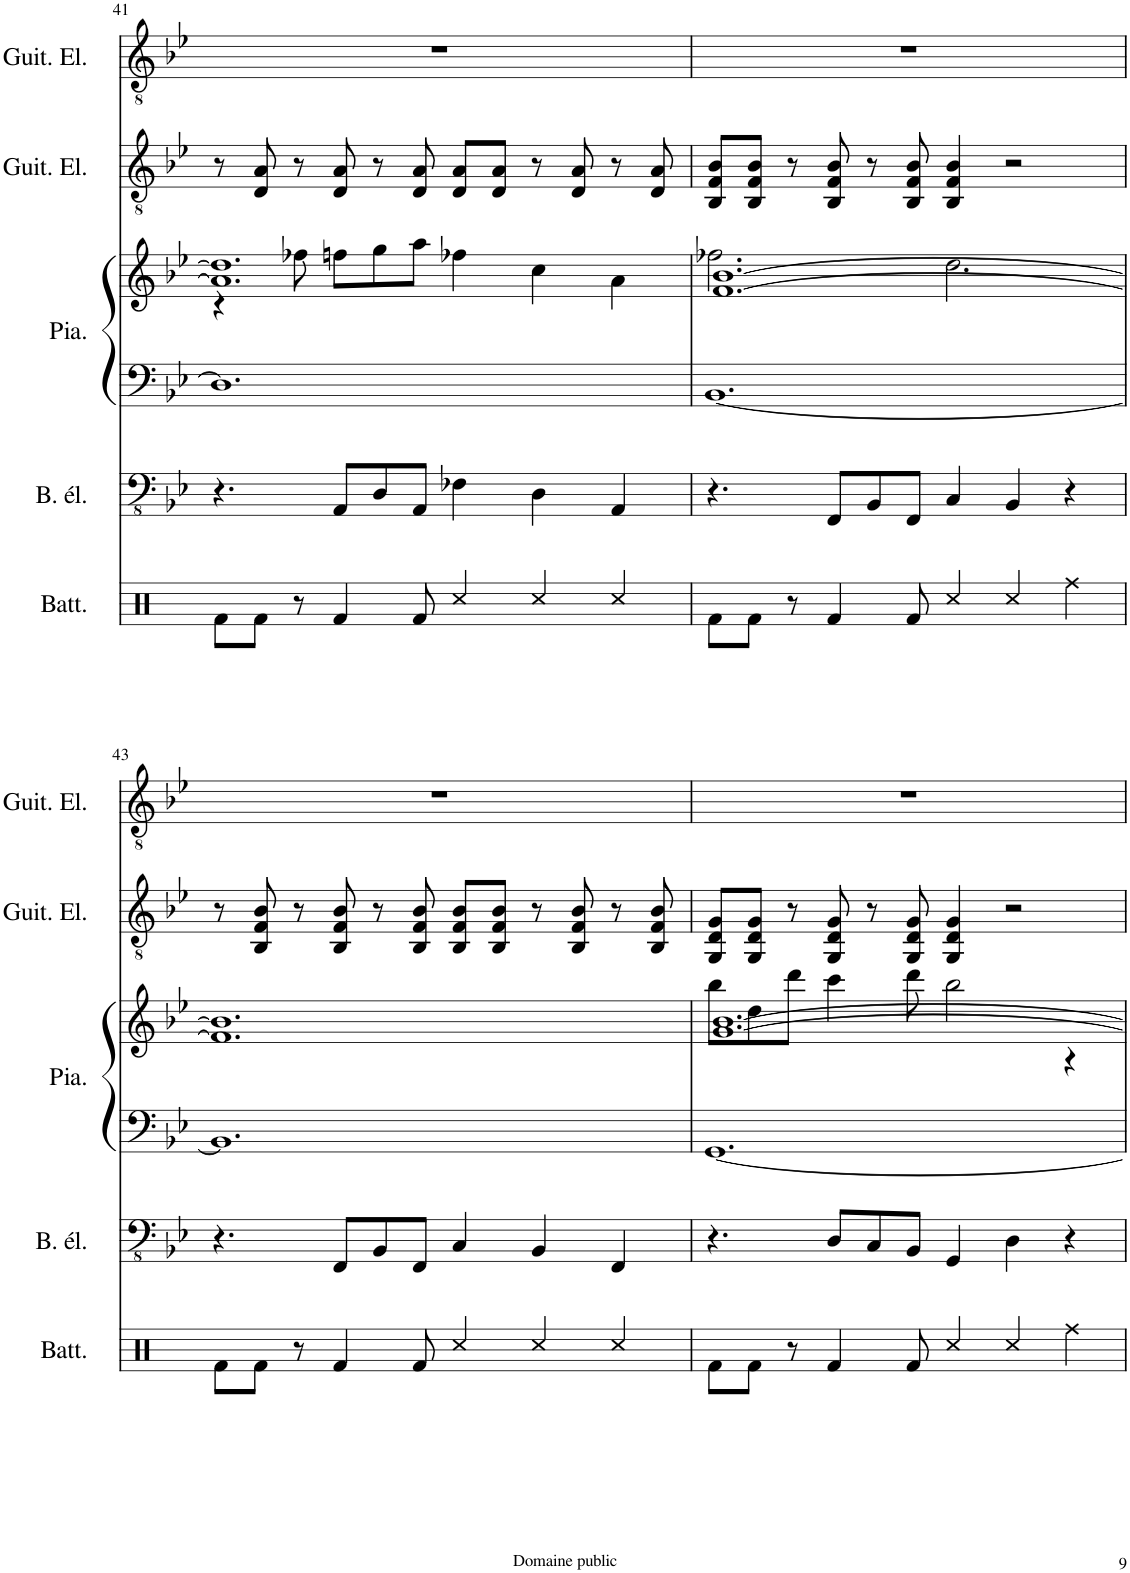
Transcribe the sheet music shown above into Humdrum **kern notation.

**kern	**kern	**kern	**kern	**kern	**kern
*part5	*part4	*part3	*part3	*part2	*part1
*staff6	*staff5	*staff4	*staff3	*staff2	*staff1
*I"Batterie	*I"Basse électrique	*I"Piano	*	*I"Guitare électrique	*I"Guitare électrique
*I'Batt.	*I'B. él.	*I'Pia.	*	*I'Guit. El.	*I'Guit. El.
!!LO:PB:g=z
*clefX	*clefFv4	*clefF4	*clefG2	*clefGv2	*clefGv2
*k[]	*k[b-e-]	*k[b-e-]	*k[b-e-]	*k[b-e-]	*k[b-e-]
*M12/8	*M12/8	*M12/8	*M12/8	*M12/8	*M12/8
=41	=41	=41	=41	=41	=41
*	*	*	*^	*	*
8Rf\L	4.r	1.D]	1.a] 1.dd]	4r	8r	1.r
8Rf\J	.	.	.	.	8D/ 8A/	.
8r	.	.	.	8ff-X\	8r	.
4Rf/	8AAA/L	.	.	8ffn\L	8D/ 8A/	.
.	8DD/	.	.	8gg\	8r	.
8Rf/	8AAA/J	.	.	8aa\J	8D/ 8A/	.
4Rcc/	4FF-X\	.	.	4ff-X\	8D/ 8A/L	.
.	.	.	.	.	8D/ 8A/J	.
4Rcc/	4DD\	.	.	4cc\	8r	.
.	.	.	.	.	8D/ 8A/	.
4Rcc/	4AAA/	.	.	4a\	8r	.
.	.	.	.	.	8D/ 8A/	.
=42	=42	=42	=42	=42	=42	=42
8Rf\L	4.r	[1.BB-	[1.f [1.b-	2.ff-X\	8BB-/ 8F/ 8B-/L	1.r
8Rf\J	.	.	.	.	8BB-/ 8F/ 8B-/J	.
8r	.	.	.	.	8r	.
4Rf/	8FFF/L	.	.	.	8BB-/ 8F/ 8B-/	.
.	8BBB-/	.	.	.	8r	.
8Rf/	8FFF/J	.	.	.	8BB-/ 8F/ 8B-/	.
4Rcc/	4CC/	.	.	2.dd\	4BB-/ 4F/ 4B-/	.
4Rcc/	4BBB-/	.	.	.	2r	.
4Rff\	4r	.	.	.	.	.
*	*	*	*v	*v	*	*
!!LO:LB:g=z
=43	=43	=43	=43	=43	=43
8Rf\L	4.r	1.BB-]	1.f] 1.b-]	8r	1.r
8Rf\J	.	.	.	8BB-/ 8F/ 8B-/	.
8r	.	.	.	8r	.
4Rf/	8FFF/L	.	.	8BB-/ 8F/ 8B-/	.
.	8BBB-/	.	.	8r	.
8Rf/	8FFF/J	.	.	8BB-/ 8F/ 8B-/	.
4Rcc/	4CC/	.	.	8BB-/ 8F/ 8B-/L	.
.	.	.	.	8BB-/ 8F/ 8B-/J	.
4Rcc/	4BBB-/	.	.	8r	.
.	.	.	.	8BB-/ 8F/ 8B-/	.
4Rcc/	4FFF/	.	.	8r	.
.	.	.	.	8BB-/ 8F/ 8B-/	.
=44	=44	=44	=44	=44	=44
*	*	*	*^	*	*
8Rf\L	4.r	[1.GG	[1.g [1.b-	8bb-\L	8GG/ 8D/ 8G/L	1.r
8Rf\J	.	.	.	8dd\	8GG/ 8D/ 8G/J	.
8r	.	.	.	8ddd\J	8r	.
4Rf/	8DD/L	.	.	4ccc\	8GG/ 8D/ 8G/	.
.	8CC/	.	.	.	8r	.
8Rf/	8BBB-/J	.	.	8ddd\	8GG/ 8D/ 8G/	.
4Rcc/	4GGG/	.	.	2bb-\	4GG/ 4D/ 4G/	.
4Rcc/	4DD\	.	.	.	2r	.
4Rff\	4r	.	.	4r	.	.
*	*	*	*v	*v	*	*
=	=	=	=	=	=
*-	*-	*-	*-	*-	*-
